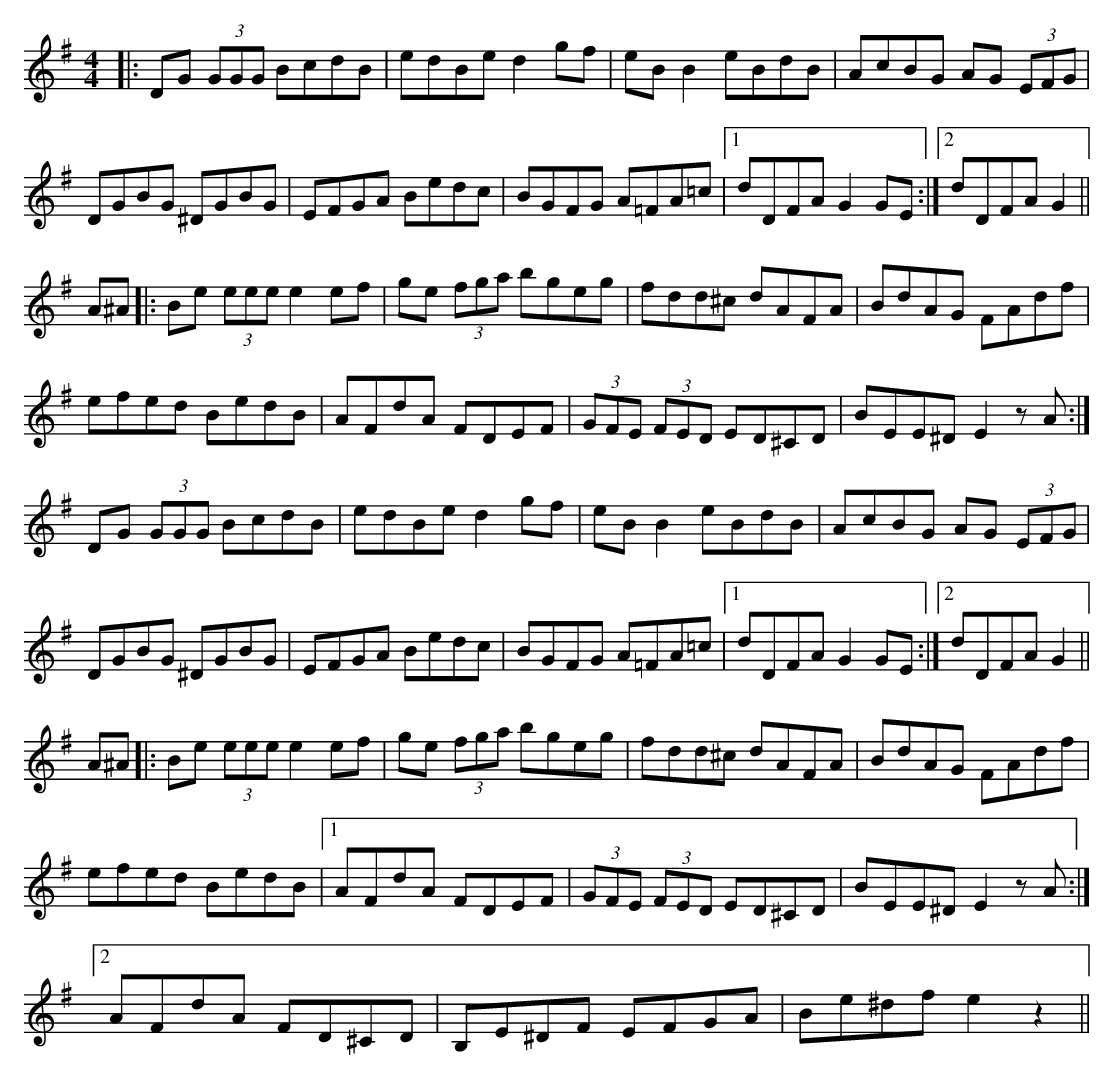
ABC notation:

X:1
M:4/4
K:G
|:DG (3GGG BcdB|edBe d2gf|eBB2 eBdB|AcBG AG (3EFG|
DGBG ^DGBG|EFGA Bedc|BGFG A=FA=c|1 dDFA G2GE:|2 dDFA G2||
A^A|:Be (3eee e2 ef|ge (3fga bgeg|fdd^c dAFA|BdAG FAdf|
efed BedB|AFdA FDEF|(3GFE (3FED ED^CD|BEE^D E2 zA:|
DG (3GGG BcdB|edBe d2gf|eBB2 eBdB|AcBG AG (3EFG|
DGBG ^DGBG|EFGA Bedc|BGFG A=FA=c|1 dDFA G2GE:|2 dDFA G2||
A^A|:Be (3eee e2 ef|ge (3fga bgeg|fdd^c dAFA|BdAG FAdf|
efed BedB|1 AFdA FDEF|(3GFE (3FED ED^CD|BEE^D E2 zA:|
[2 AFdA FD^CD|B,E^DF EFGA|Be^df e2z2||
